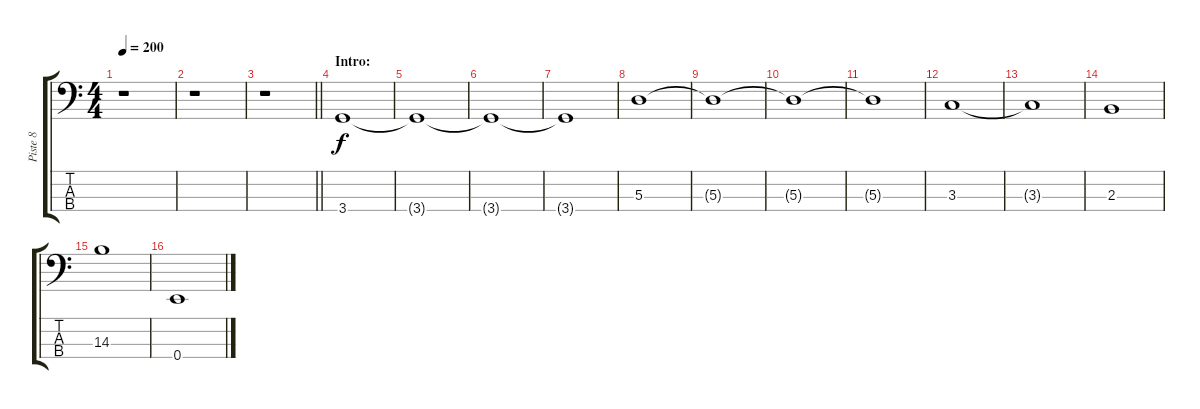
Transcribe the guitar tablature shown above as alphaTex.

\track ("Piste 8" "Piste 8") {instrument electricbasspick}
\staff {score tabs}
\tuning (G2 D2 A1 E1) {hide}
\ts (4 4)
\tempo 200
\clef f4
\ks c
r.1{dy f instrument electricbasspick} |
r.1 |
\barLineRight lightlight
r.1 |
\section ("" "Intro:")
3.4.1 |
3.4{t}.1 |
3.4{t}.1 |
3.4{t}.1 |
5.3.1 |
5.3{t}.1 |
5.3{t}.1 |
5.3{t}.1 |
3.3.1 |
3.3{t}.1 |
2.3.1 |
14.3.1 |
0.4.1
